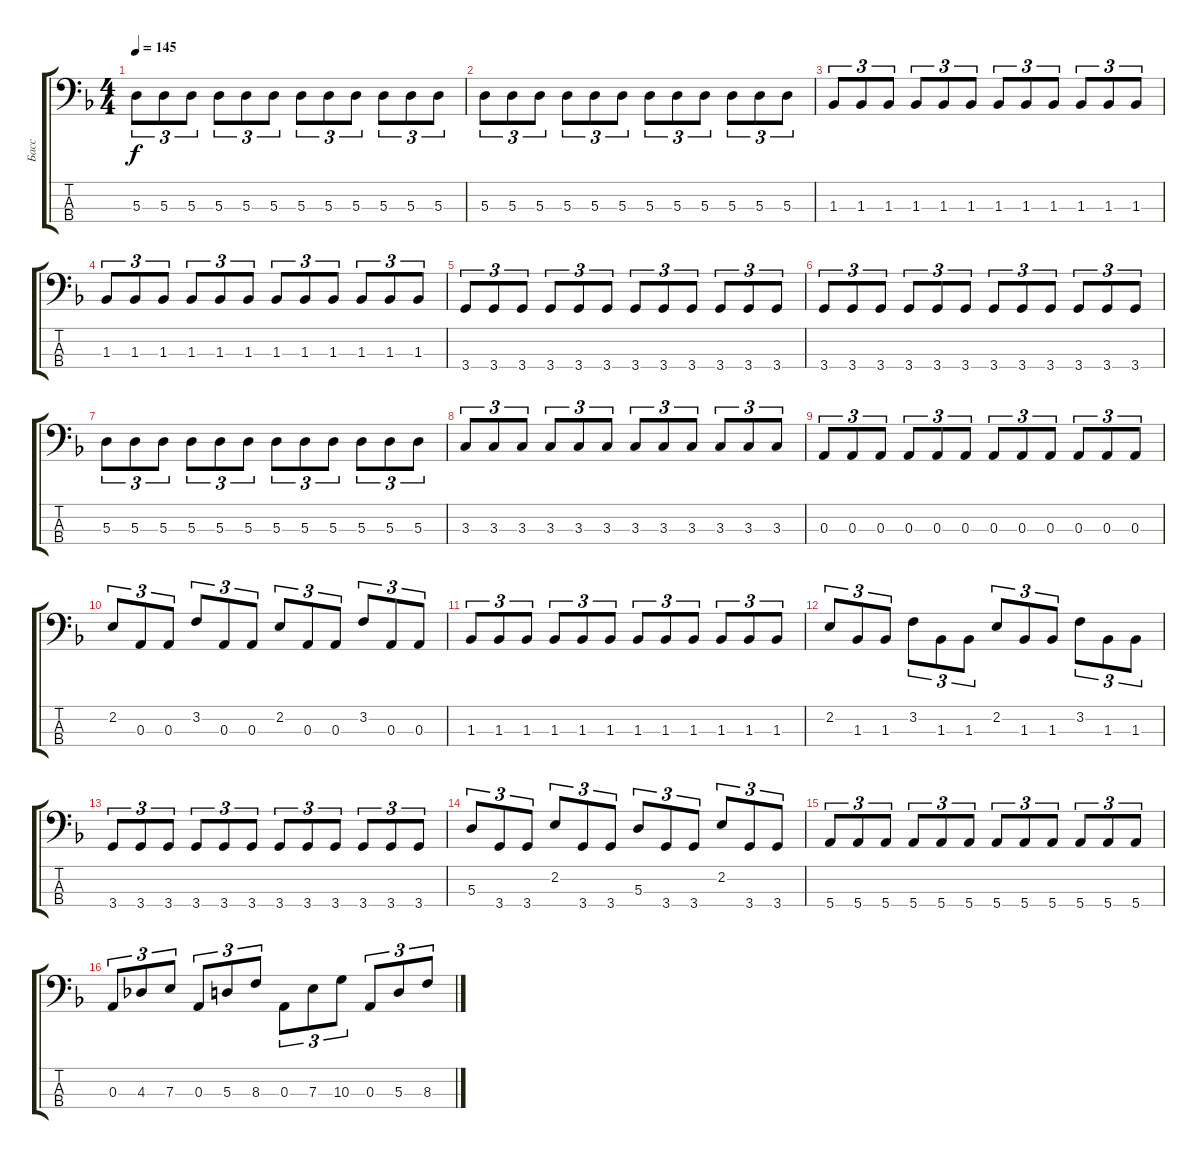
\track ("Басс" "Басс") {instrument electricbassfinger}
\staff {score tabs}
\tuning (G2 D2 A1 E1) {hide}
\ts (4 4)
\tempo 145
\clef f4
\ks dminor
5.3.8{tu (3 2) dy f} 5.3.8{tu (3 2)} 5.3.8{tu (3 2)} 5.3.8{tu (3 2)} 5.3.8{tu (3 2)} 5.3.8{tu (3 2)} 5.3.8{tu (3 2)} 5.3.8{tu (3 2)} 5.3.8{tu (3 2)} 5.3.8{tu (3 2)} 5.3.8{tu (3 2)} 5.3.8{tu (3 2)} |
5.3.8{tu (3 2)} 5.3.8{tu (3 2)} 5.3.8{tu (3 2)} 5.3.8{tu (3 2)} 5.3.8{tu (3 2)} 5.3.8{tu (3 2)} 5.3.8{tu (3 2)} 5.3.8{tu (3 2)} 5.3.8{tu (3 2)} 5.3.8{tu (3 2)} 5.3.8{tu (3 2)} 5.3.8{tu (3 2)} |
1.3.8{tu (3 2)} 1.3.8{tu (3 2)} 1.3.8{tu (3 2)} 1.3.8{tu (3 2)} 1.3.8{tu (3 2)} 1.3.8{tu (3 2)} 1.3.8{tu (3 2)} 1.3.8{tu (3 2)} 1.3.8{tu (3 2)} 1.3.8{tu (3 2)} 1.3.8{tu (3 2)} 1.3.8{tu (3 2)} |
1.3.8{tu (3 2)} 1.3.8{tu (3 2)} 1.3.8{tu (3 2)} 1.3.8{tu (3 2)} 1.3.8{tu (3 2)} 1.3.8{tu (3 2)} 1.3.8{tu (3 2)} 1.3.8{tu (3 2)} 1.3.8{tu (3 2)} 1.3.8{tu (3 2)} 1.3.8{tu (3 2)} 1.3.8{tu (3 2)} |
3.4.8{tu (3 2)} 3.4.8{tu (3 2)} 3.4.8{tu (3 2)} 3.4.8{tu (3 2)} 3.4.8{tu (3 2)} 3.4.8{tu (3 2)} 3.4.8{tu (3 2)} 3.4.8{tu (3 2)} 3.4.8{tu (3 2)} 3.4.8{tu (3 2)} 3.4.8{tu (3 2)} 3.4.8{tu (3 2)} |
3.4.8{tu (3 2)} 3.4.8{tu (3 2)} 3.4.8{tu (3 2)} 3.4.8{tu (3 2)} 3.4.8{tu (3 2)} 3.4.8{tu (3 2)} 3.4.8{tu (3 2)} 3.4.8{tu (3 2)} 3.4.8{tu (3 2)} 3.4.8{tu (3 2)} 3.4.8{tu (3 2)} 3.4.8{tu (3 2)} |
5.3.8{tu (3 2)} 5.3.8{tu (3 2)} 5.3.8{tu (3 2)} 5.3.8{tu (3 2)} 5.3.8{tu (3 2)} 5.3.8{tu (3 2)} 5.3.8{tu (3 2)} 5.3.8{tu (3 2)} 5.3.8{tu (3 2)} 5.3.8{tu (3 2)} 5.3.8{tu (3 2)} 5.3.8{tu (3 2)} |
3.3.8{tu (3 2)} 3.3.8{tu (3 2)} 3.3.8{tu (3 2)} 3.3.8{tu (3 2)} 3.3.8{tu (3 2)} 3.3.8{tu (3 2)} 3.3.8{tu (3 2)} 3.3.8{tu (3 2)} 3.3.8{tu (3 2)} 3.3.8{tu (3 2)} 3.3.8{tu (3 2)} 3.3.8{tu (3 2)} |
0.3.8{tu (3 2)} 0.3.8{tu (3 2)} 0.3.8{tu (3 2)} 0.3.8{tu (3 2)} 0.3.8{tu (3 2)} 0.3.8{tu (3 2)} 0.3.8{tu (3 2)} 0.3.8{tu (3 2)} 0.3.8{tu (3 2)} 0.3.8{tu (3 2)} 0.3.8{tu (3 2)} 0.3.8{tu (3 2)} |
2.2.8{tu (3 2)} 0.3.8{tu (3 2)} 0.3.8{tu (3 2)} 3.2.8{tu (3 2)} 0.3.8{tu (3 2)} 0.3.8{tu (3 2)} 2.2.8{tu (3 2)} 0.3.8{tu (3 2)} 0.3.8{tu (3 2)} 3.2.8{tu (3 2)} 0.3.8{tu (3 2)} 0.3.8{tu (3 2)} |
1.3.8{tu (3 2)} 1.3.8{tu (3 2)} 1.3.8{tu (3 2)} 1.3.8{tu (3 2)} 1.3.8{tu (3 2)} 1.3.8{tu (3 2)} 1.3.8{tu (3 2)} 1.3.8{tu (3 2)} 1.3.8{tu (3 2)} 1.3.8{tu (3 2)} 1.3.8{tu (3 2)} 1.3.8{tu (3 2)} |
2.2.8{tu (3 2)} 1.3.8{tu (3 2)} 1.3.8{tu (3 2)} 3.2.8{tu (3 2)} 1.3.8{tu (3 2)} 1.3.8{tu (3 2)} 2.2.8{tu (3 2)} 1.3.8{tu (3 2)} 1.3.8{tu (3 2)} 3.2.8{tu (3 2)} 1.3.8{tu (3 2)} 1.3.8{tu (3 2)} |
3.4.8{tu (3 2)} 3.4.8{tu (3 2)} 3.4.8{tu (3 2)} 3.4.8{tu (3 2)} 3.4.8{tu (3 2)} 3.4.8{tu (3 2)} 3.4.8{tu (3 2)} 3.4.8{tu (3 2)} 3.4.8{tu (3 2)} 3.4.8{tu (3 2)} 3.4.8{tu (3 2)} 3.4.8{tu (3 2)} |
5.3.8{tu (3 2)} 3.4.8{tu (3 2)} 3.4.8{tu (3 2)} 2.2.8{tu (3 2)} 3.4.8{tu (3 2)} 3.4.8{tu (3 2)} 5.3.8{tu (3 2)} 3.4.8{tu (3 2)} 3.4.8{tu (3 2)} 2.2.8{tu (3 2)} 3.4.8{tu (3 2)} 3.4.8{tu (3 2)} |
5.4.8{tu (3 2)} 5.4.8{tu (3 2)} 5.4.8{tu (3 2)} 5.4.8{tu (3 2)} 5.4.8{tu (3 2)} 5.4.8{tu (3 2)} 5.4.8{tu (3 2)} 5.4.8{tu (3 2)} 5.4.8{tu (3 2)} 5.4.8{tu (3 2)} 5.4.8{tu (3 2)} 5.4.8{tu (3 2)} |
0.3.8{tu (3 2)} 4.3.8{tu (3 2)} 7.3.8{tu (3 2)} 0.3.8{tu (3 2)} 5.3.8{tu (3 2)} 8.3.8{tu (3 2)} 0.3.8{tu (3 2)} 7.3.8{tu (3 2)} 10.3.8{tu (3 2)} 0.3.8{tu (3 2)} 5.3.8{tu (3 2)} 8.3.8{tu (3 2)}
